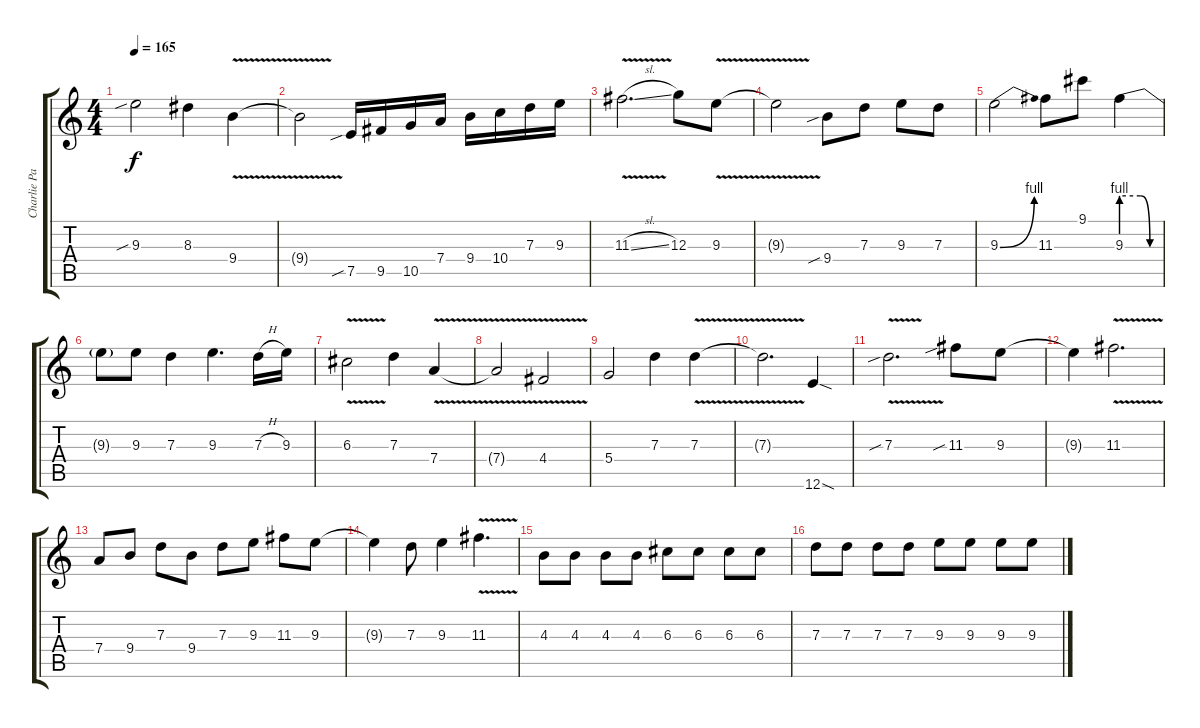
\track ("Charlie Parra Del Riego" "Charlie Pa") {instrument distortionguitar}
\staff {score tabs}
\tuning (E4 B3 G3 D3 A2 E2) {hide}
\ts (4 4)
\tempo 165
\clef g2
\ks c
9.3{sib}.2{dy f} 8.3.4 9.4{v}.4 |
9.4{t}.2 7.5{sib}.16 9.5.16 10.5.16 7.4.16 9.4.16 10.4.16 7.3.16 9.3.16 |
11.3{v sl}.2{d} 12.3.8 9.3{v}.8 |
9.3{t}.2 9.4{sib}.8 7.3.8 9.3.8 7.3.8 |
9.3{be (bend 0 0 60 4)}.2 11.3.8 9.1.8 9.3{be (custom 0 4 30 4 45 0 60 0)}.4 |
9.3{t}.8 9.3.8 7.3.4 9.3.4{d} 7.3{h}.16 9.3.16 |
6.3{v}.2 7.3.4 7.4{v}.4 |
7.4{t}.2 4.4{v}.2 |
5.4.2 7.3.4 7.3{v}.4 |
7.3{t}.2{d} 12.6{sod}.4 |
7.3{v sib}.2{d} 11.3{sib}.8 9.3.8 |
9.3{t}.4 11.3{v}.2{d} |
7.4.8 9.4.8 7.3.8 9.4.8 7.3.8 9.3.8 11.3.8 9.3.8 |
9.3{t}.4 7.3.8 9.3.4 11.3{v}.4{d} |
4.3.8 4.3.8 4.3.8 4.3.8 6.3.8 6.3.8 6.3.8 6.3.8 |
7.3.8 7.3.8 7.3.8 7.3.8 9.3.8 9.3.8 9.3.8 9.3.8
